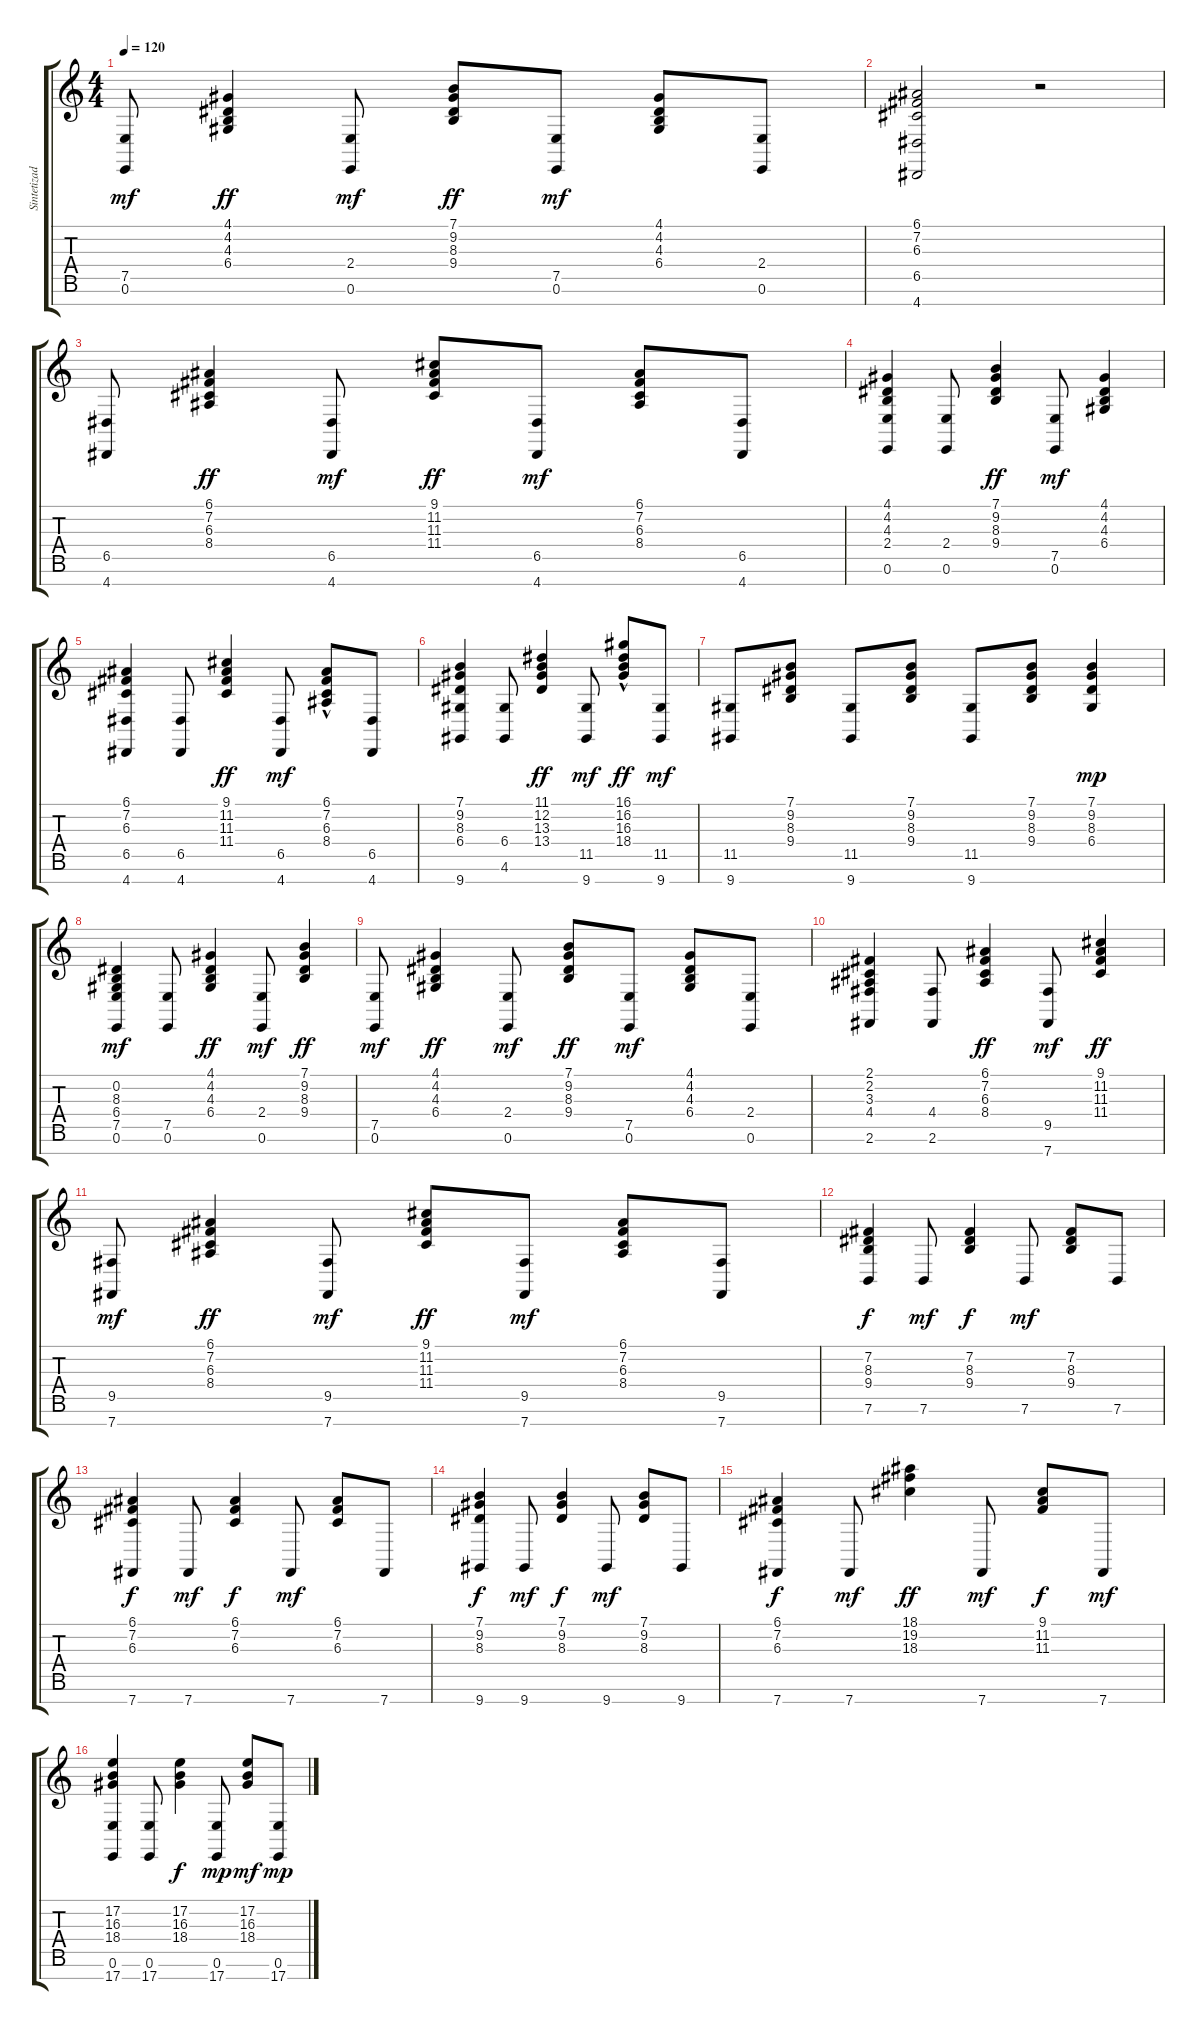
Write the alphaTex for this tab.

\track ("Sintetizador" "Sintetizad") {instrument brightacousticpiano}
\staff {score tabs}
\tuning (E4 B3 G3 D3 A2 E2 B1) {hide}
\ts (4 4)
\tempo 120
\clef g2
\ks c
(7.5 0.6).8{dy mf} (4.1 4.2 4.3 6.4).4{dy ff} (2.4 0.6).8{dy mf} (7.1 9.2 8.3 9.4).8{dy ff} (7.5 0.6).8{dy mf} (4.1 4.2 4.3 6.4).8 (2.4 0.6).8 |
(6.1 7.2 6.3 6.5 4.7).2 r.2 |
(6.5 4.7).8 (6.1 7.2 6.3 8.4).4{dy ff} (6.5 4.7).8{dy mf} (9.1 11.2 11.3 11.4).8{dy ff} (6.5 4.7).8{dy mf} (6.1 7.2 6.3 8.4).8 (6.5 4.7).8 |
(4.1 4.2 4.3 2.4 0.6).4 (2.4 0.6).8 (7.1 9.2 8.3 9.4).4{dy ff} (7.5 0.6).8{dy mf} (4.1 4.2 4.3 6.4).4 |
(6.1 7.2 6.3 6.5 4.7).4 (6.5 4.7).8 (9.1 11.2 11.3 11.4).4{dy ff} (6.5 4.7).8{dy mf} (6.1{hac} 7.2{hac} 6.3{hac} 8.4{hac}).8 (6.5 4.7).8 |
(7.1 9.2 8.3 6.4 9.7).4 (6.4 4.6).8 (11.1 12.2 13.3 13.4).4{dy ff} (11.5 9.7).8{dy mf} (16.1{hac} 16.2{hac} 16.3{hac} 18.4{hac}).8{dy ff} (11.5 9.7).8{dy mf} |
(11.5 9.7).8 (7.1 9.2 8.3 9.4).8 (11.5 9.7).8 (7.1 9.2 8.3 9.4).8 (11.5 9.7).8 (7.1 9.2 8.3 9.4).8 (7.1 9.2 8.3 6.4).4{dy mp} |
(0.2 8.3 6.4 7.5 0.6).4{dy mf} (7.5 0.6).8 (4.1 4.2 4.3 6.4).4{dy ff} (2.4 0.6).8{dy mf} (7.1 9.2 8.3 9.4).4{dy ff} |
(7.5 0.6).8{dy mf} (4.1 4.2 4.3 6.4).4{dy ff} (2.4 0.6).8{dy mf} (7.1 9.2 8.3 9.4).8{dy ff} (7.5 0.6).8{dy mf} (4.1 4.2 4.3 6.4).8 (2.4 0.6).8 |
(2.1 2.2 3.3 4.4 2.6).4 (4.4 2.6).8 (6.1 7.2 6.3 8.4).4{dy ff} (9.5 7.7).8{dy mf} (9.1 11.2 11.3 11.4).4{dy ff} |
(9.5 7.7).8{dy mf} (6.1 7.2 6.3 8.4).4{dy ff} (9.5 7.7).8{dy mf} (9.1 11.2 11.3 11.4).8{dy ff} (9.5 7.7).8{dy mf} (6.1 7.2 6.3 8.4).8 (9.5 7.7).8 |
(7.2 8.3 9.4 7.6).4{dy f} 7.6.8{dy mf} (7.2 8.3 9.4).4{dy f} 7.6.8{dy mf} (7.2 8.3 9.4).8 7.6.8 |
(6.1 7.2 6.3 7.7).4{dy f} 7.7.8{dy mf} (6.1 7.2 6.3).4{dy f} 7.7.8{dy mf} (6.1 7.2 6.3).8 7.7.8 |
(7.1 9.2 8.3 9.7).4{dy f} 9.7.8{dy mf} (7.1 9.2 8.3).4{dy f} 9.7.8{dy mf} (7.1 9.2 8.3).8 9.7.8 |
(6.1 7.2 6.3 7.7).4{dy f} 7.7.8{dy mf} (18.1 19.2 18.3).4{dy ff} 7.7.8{dy mf} (9.1 11.2 11.3).8{dy f} 7.7.8{dy mf} |
(17.2 16.3 18.4 0.6 17.7).4 (0.6 17.7).8 (17.2 16.3 18.4).4{dy f} (0.6 17.7).8{dy mp} (17.2 16.3 18.4).8{dy mf} (0.6 17.7).8{dy mp}
